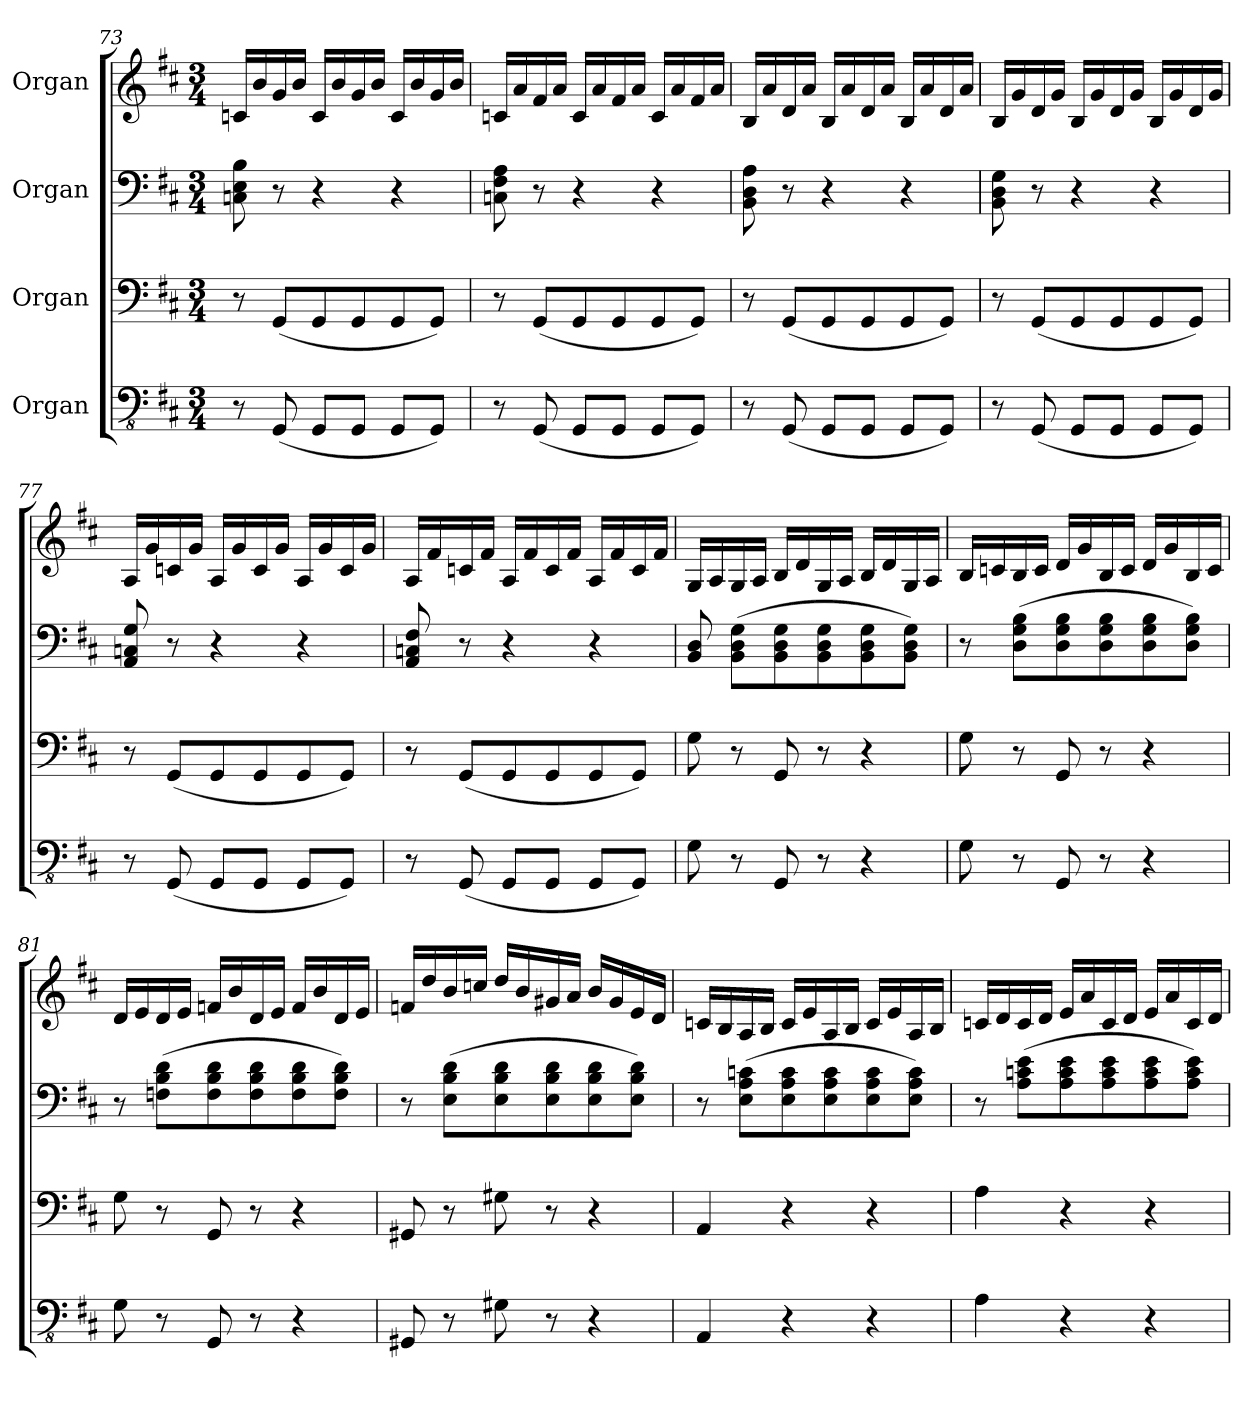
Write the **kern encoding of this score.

**kern	**kern	**kern	**kern
*part4	*part3	*part2	*part1
*staff4	*staff3	*staff2	*staff1
*I"Organ	*I"Organ	*I"Organ	*I"Organ
*clefFv4	*clefF4	*clefF4	*clefG2
*k[f#c#]	*k[f#c#]	*k[f#c#]	*k[f#c#]
*M3/4	*M3/4	*M3/4	*M3/4
=73	=73	=73	=73
8r	8r	8Cn\ 8E\ 8B\	16cn/LL
.	.	.	16b/
(8GGG/	(8GG/L	8r	16g/
.	.	.	16b/JJ
8GGG/L	8GG/	4r	16c/LL
.	.	.	16b/
8GGG/J	8GG/	.	16g/
.	.	.	16b/JJ
8GGG/L	8GG/	4r	16c/LL
.	.	.	16b/
8GGG/J)	8GG/J)	.	16g/
.	.	.	16b/JJ
=74	=74	=74	=74
8r	8r	8Cn\ 8F#\ 8A\	16cn/LL
.	.	.	16a/
(8GGG/	(8GG/L	8r	16f#/
.	.	.	16a/JJ
8GGG/L	8GG/	4r	16c/LL
.	.	.	16a/
8GGG/J	8GG/	.	16f#/
.	.	.	16a/JJ
8GGG/L	8GG/	4r	16c/LL
.	.	.	16a/
8GGG/J)	8GG/J)	.	16f#/
.	.	.	16a/JJ
!!LO:LB:g=z
=75	=75	=75	=75
8r	8r	8BB\ 8D\ 8A\	16B/LL
.	.	.	16a/
(8GGG/	(8GG/L	8r	16d/
.	.	.	16a/JJ
8GGG/L	8GG/	4r	16B/LL
.	.	.	16a/
8GGG/J	8GG/	.	16d/
.	.	.	16a/JJ
8GGG/L	8GG/	4r	16B/LL
.	.	.	16a/
8GGG/J)	8GG/J)	.	16d/
.	.	.	16a/JJ
=76	=76	=76	=76
8r	8r	8BB\ 8D\ 8G\	16B/LL
.	.	.	16g/
(8GGG/	(8GG/L	8r	16d/
.	.	.	16g/JJ
8GGG/L	8GG/	4r	16B/LL
.	.	.	16g/
8GGG/J	8GG/	.	16d/
.	.	.	16g/JJ
8GGG/L	8GG/	4r	16B/LL
.	.	.	16g/
8GGG/J)	8GG/J)	.	16d/
.	.	.	16g/JJ
=77	=77	=77	=77
8r	8r	8AA/ 8Cn/ 8G/	16A/LL
.	.	.	16g/
(8GGG/	(8GG/L	8r	16cn/
.	.	.	16g/JJ
8GGG/L	8GG/	4r	16A/LL
.	.	.	16g/
8GGG/J	8GG/	.	16c/
.	.	.	16g/JJ
8GGG/L	8GG/	4r	16A/LL
.	.	.	16g/
8GGG/J)	8GG/J)	.	16c/
.	.	.	16g/JJ
=78	=78	=78	=78
8r	8r	8AA/ 8Cn/ 8F#/	16A/LL
.	.	.	16f#/
(8GGG/	(8GG/L	8r	16cn/
.	.	.	16f#/JJ
8GGG/L	8GG/	4r	16A/LL
.	.	.	16f#/
8GGG/J	8GG/	.	16c/
.	.	.	16f#/JJ
8GGG/L	8GG/	4r	16A/LL
.	.	.	16f#/
8GGG/J)	8GG/J)	.	16c/
.	.	.	16f#/JJ
!!LO:PB:g=z
=79	=79	=79	=79
8GG\	8G\	8BB/ 8D/	16G/LL
.	.	.	16A/
8r	8r	(8BB\ 8D\ 8G\L	16G/
.	.	.	16A/JJ
8GGG/	8GG/	8BB\ 8D\ 8G\	16B/LL
.	.	.	16d/
8r	8r	8BB\ 8D\ 8G\	16G/
.	.	.	16A/JJ
4r	4r	8BB\ 8D\ 8G\	16B/LL
.	.	.	16d/
.	.	8BB\ 8D\ 8G\J)	16G/
.	.	.	16A/JJ
=80	=80	=80	=80
8GG\	8G\	8r	16B/LL
.	.	.	16cn/
8r	8r	(8D\ 8G\ 8B\L	16B/
.	.	.	16c/JJ
8GGG/	8GG/	8D\ 8G\ 8B\	16d/LL
.	.	.	16g/
8r	8r	8D\ 8G\ 8B\	16B/
.	.	.	16c/JJ
4r	4r	8D\ 8G\ 8B\	16d/LL
.	.	.	16g/
.	.	8D\ 8G\ 8B\J)	16B/
.	.	.	16c/JJ
=81	=81	=81	=81
8GG\	8G\	8r	16d/LL
.	.	.	16e/
8r	8r	(8Fn\ 8B\ 8d\L	16d/
.	.	.	16e/JJ
8GGG/	8GG/	8F\ 8B\ 8d\	16fn/LL
.	.	.	16b/
8r	8r	8F\ 8B\ 8d\	16d/
.	.	.	16e/JJ
4r	4r	8F\ 8B\ 8d\	16f/LL
.	.	.	16b/
.	.	8F\ 8B\ 8d\J)	16d/
.	.	.	16e/JJ
=82	=82	=82	=82
8GGG#X/	8GG#X/	8r	16fn/LL
.	.	.	16dd/
8r	8r	(8E\ 8B\ 8d\L	16b/
.	.	.	16ccn/JJ
8GG#X\	8G#X\	8E\ 8B\ 8d\	16dd/LL
.	.	.	16b/
8r	8r	8E\ 8B\ 8d\	16g#X/
.	.	.	16a/JJ
4r	4r	8E\ 8B\ 8d\	16b/LL
.	.	.	16g#/
.	.	8E\ 8B\ 8d\J)	16e/
.	.	.	16d/JJ
!!LO:LB:g=z
=83	=83	=83	=83
4AAA/	4AA/	8r	16cn/LL
.	.	.	16B/
.	.	(8E\ 8A\ 8cn\L	16A/
.	.	.	16B/JJ
4r	4r	8E\ 8A\ 8c\	16c/LL
.	.	.	16e/
.	.	8E\ 8A\ 8c\	16A/
.	.	.	16B/JJ
4r	4r	8E\ 8A\ 8c\	16c/LL
.	.	.	16e/
.	.	8E\ 8A\ 8c\J)	16A/
.	.	.	16B/JJ
=84	=84	=84	=84
4AA\	4A\	8r	16cn/LL
.	.	.	16d/
.	.	(8A\ 8cn\ 8e\L	16c/
.	.	.	16d/JJ
4r	4r	8A\ 8c\ 8e\	16e/LL
.	.	.	16a/
.	.	8A\ 8c\ 8e\	16c/
.	.	.	16d/JJ
4r	4r	8A\ 8c\ 8e\	16e/LL
.	.	.	16a/
.	.	8A\ 8c\ 8e\J)	16c/
.	.	.	16d/JJ
=	=	=	=
*-	*-	*-	*-
